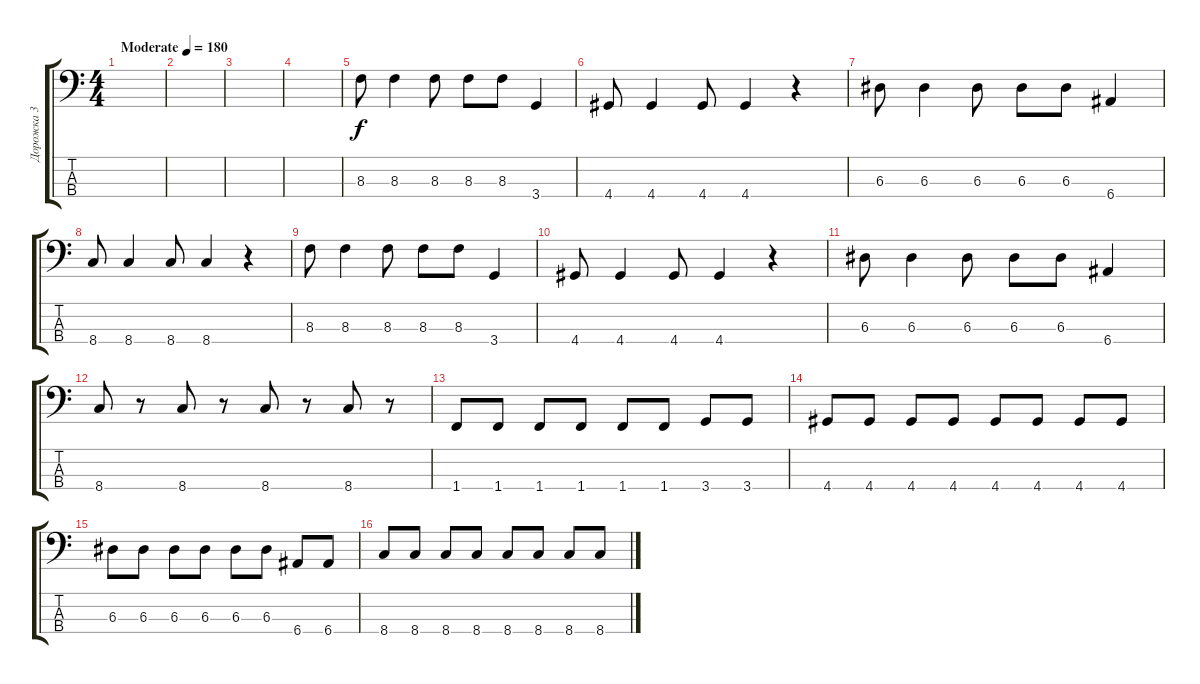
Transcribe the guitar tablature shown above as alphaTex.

\track ("Дорожка 3" "Дорожка 3") {instrument electricbasspick}
\staff {score tabs}
\tuning (G2 D2 A1 E1) {hide}
\ts (4 4)
\tempo (180 "Moderate")
\clef f4
\ks c
|
|
|
|
8.3.8 8.3.4 8.3.8 8.3.8 8.3.8 3.4.4 |
4.4.8 4.4.4 4.4.8 4.4.4 r.4 |
6.3.8 6.3.4 6.3.8 6.3.8 6.3.8 6.4.4 |
8.4.8 8.4.4 8.4.8 8.4.4 r.4 |
8.3.8 8.3.4 8.3.8 8.3.8 8.3.8 3.4.4 |
4.4.8 4.4.4 4.4.8 4.4.4 r.4 |
6.3.8 6.3.4 6.3.8 6.3.8 6.3.8 6.4.4 |
8.4.8 r.8 8.4.8 r.8 8.4.8 r.8 8.4.8 r.8 |
1.4.8 1.4.8 1.4.8 1.4.8 1.4.8 1.4.8 3.4.8 3.4.8 |
4.4.8 4.4.8 4.4.8 4.4.8 4.4.8 4.4.8 4.4.8 4.4.8 |
6.3.8 6.3.8 6.3.8 6.3.8 6.3.8 6.3.8 6.4.8 6.4.8 |
8.4.8 8.4.8 8.4.8 8.4.8 8.4.8 8.4.8 8.4.8 8.4.8
